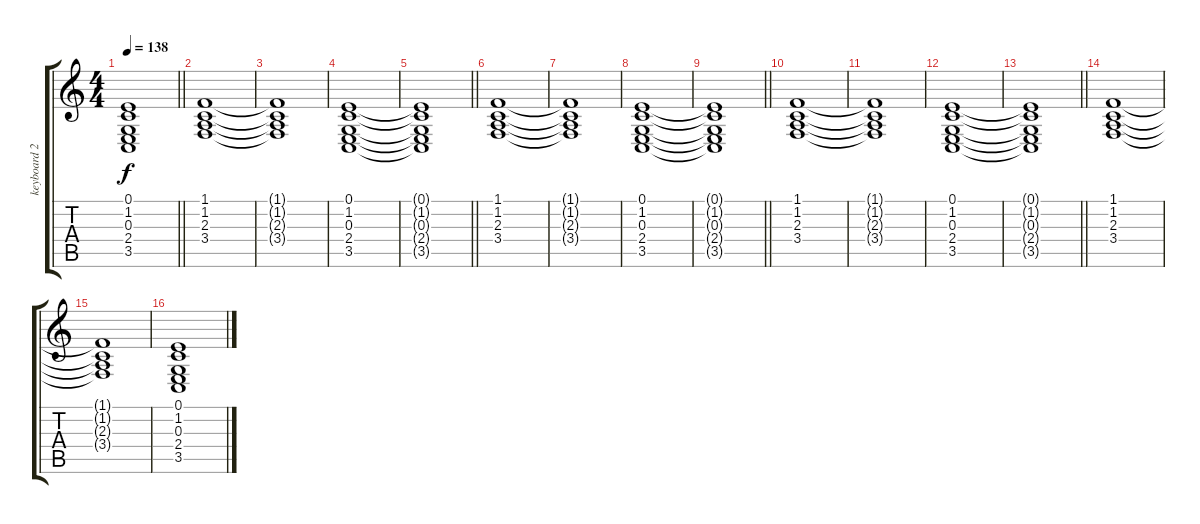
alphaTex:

\track ("keyboard 2" "keyboard 2") {instrument choiraahs}
\staff {score tabs}
\tuning (E4 B3 G3 D3 A2 E2) {hide}
\ts (4 4)
\tempo 138
\clef g2
\barLineRight lightlight
\ks c
(0.1{t} 1.2{t} 0.3{t} 2.4{t} 3.5{t}).1{dy f} |
(1.1 1.2 2.3 3.4).1 |
(1.1{t} 1.2{t} 2.3{t} 3.4{t}).1 |
(0.1 1.2 0.3 2.4 3.5).1 |
\barLineRight lightlight
(0.1{t} 1.2{t} 0.3{t} 2.4{t} 3.5{t}).1 |
(1.1 1.2 2.3 3.4).1 |
(1.1{t} 1.2{t} 2.3{t} 3.4{t}).1 |
(0.1 1.2 0.3 2.4 3.5).1 |
\barLineRight lightlight
(0.1{t} 1.2{t} 0.3{t} 2.4{t} 3.5{t}).1 |
(1.1 1.2 2.3 3.4).1 |
(1.1{t} 1.2{t} 2.3{t} 3.4{t}).1 |
(0.1 1.2 0.3 2.4 3.5).1 |
\barLineRight lightlight
(0.1{t} 1.2{t} 0.3{t} 2.4{t} 3.5{t}).1 |
(1.1 1.2 2.3 3.4).1 |
(1.1{t} 1.2{t} 2.3{t} 3.4{t}).1 |
(0.1 1.2 0.3 2.4 3.5).1
